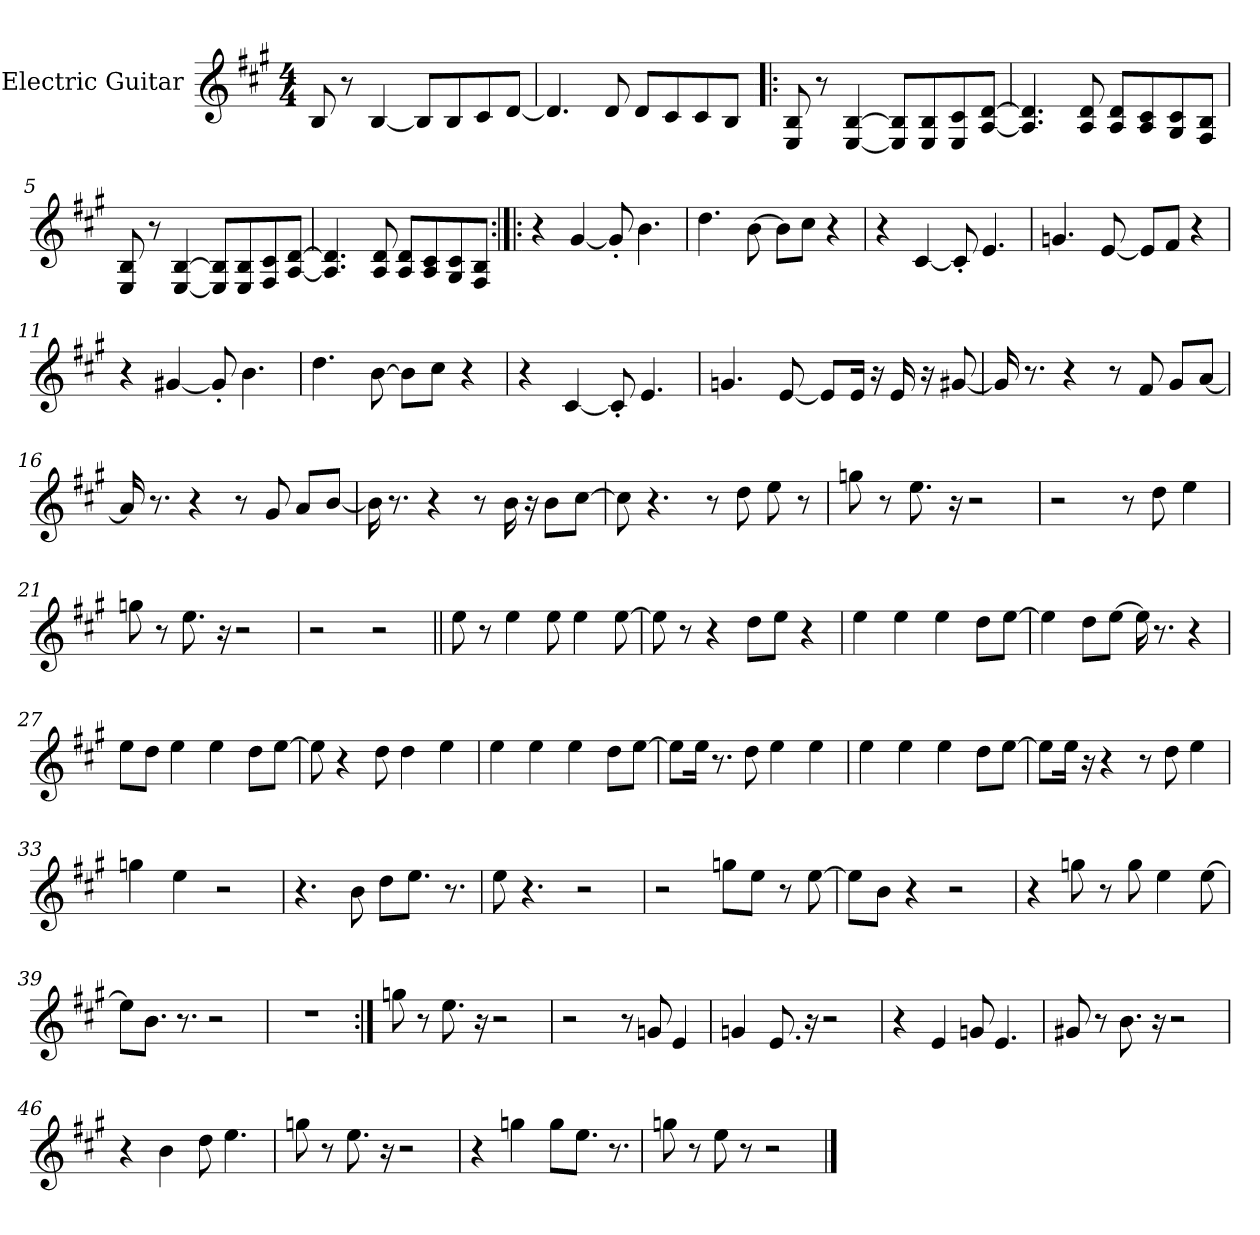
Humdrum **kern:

**kern
*part1
*staff1
*I"Electric Guitar
*I'E. Gtr.
!!LO:PB:g=z
*clefG2
*ITrd7c12
*k[f#c#g#]
*A:
*M4/4
*MM137
=1
8BBi/
8r
[<4BBi/
8BBi/L]
8BBi/
8C#i/
[<8Di/J
=2
4.Di/]
8Di/
8Di/L
8C#i/
8C#i/
8BBi/J
=3!|:
8EEi/ 8BBi
8r
[<4EEi/ [>4BBi
8EEi/] 8BBi]L
8EEi/ 8BBi
8EEi/ 8C#i
[<8AAi/ [>8DiJ
!!LO:LB:g=z
=4
4.AAi/] 4.Di]
8AAi/ 8Di
8AAi/ 8DiL
8AAi/ 8C#i
8GG#i/ 8C#i
8FF#i/ 8BBiJ
=5
8EEi/ 8BBi
8r
[<4EEi/ [>4BBi
8EEi/] 8BBi]L
8EEi/ 8BBi
8FF#i/ 8C#i
[<8AAi/ [>8DiJ
=6
4.AAi/] 4.Di]
8AAi/ 8Di
8AAi/ 8DiL
8AAi/ 8C#i
8GG#i/ 8C#i
8FF#i/ 8BBiJ
!!LO:LB:g=z
=7:|!|:
4r
[<4G#i/
8G#'i/]
4.Bi\
=8
4.di\
[>8Bi\
8Bi\L]
8c#i\J
4r
=9
4r
[<4C#i/
8C#'i/]
4.Ei/
=10
4.Gni/
[<8Ei/
8Ei/L]
8F#i/J
4r
=11
4r
[<4G#Xi/
8G#'i/]
4.Bi\
!!LO:LB:g=z
=12
4.di\
[>8Bi\
8Bi\L]
8c#i\J
4r
=13
4r
[<4C#i/
8C#'i/]
4.Ei/
=14
4.Gni/
[<8Ei/
8Ei/L]
16Ei/Jk
16r
16Ei/
16r
[<8G#Xi/
=15
16G#i/]
8.r
4r
8r
8F#i/
8G#i/L
[<8Ai/J
!!LO:LB:g=z
=16
16Ai/]
8.r
4r
8r
8G#i/
8Ai/L
[<8Bi/J
=17
16Bi\]
8.r
4r
8r
16Bi\
16r
8Bi\L
[>8c#i\J
=18
8c#i\]
4.r
8r
8di\
8ei\
8r
!!LO:LB:g=z
=19
8gni\
8r
8.ei\
16r
2r
=20
2r
8r
8di\
4ei\
=21
8gni\
8r
8.ei\
16r
2r
=22
2r
2r
!!LO:LB:g=z
=23||
8ei\
8r
4ei\
8ei\
4ei\
[>8ei\
=24
8ei\]
8r
4r
8di\L
8ei\J
4r
=25
4ei\
4ei\
4ei\
8di\L
[>8ei\J
=26
4ei\]
8di\L
[>8ei\J
16ei\]
8.r
4r
!!LO:LB:g=z
=27
8ei\L
8di\J
4ei\
4ei\
8di\L
[>8ei\J
=28
8ei\]
4r
8di\
4di\
4ei\
=29
4ei\
4ei\
4ei\
8di\L
[>8ei\J
=30
8ei\L]
16ei\Jk
8.r
8di\
4ei\
4ei\
!!LO:LB:g=z
=31
4ei\
4ei\
4ei\
8di\L
[>8ei\J
=32
8ei\L]
16ei\Jk
16r
4r
8r
8di\
4ei\
=33
4gni\
4ei\
2r
=34
4.r
8Bi\
8di\L
8.ei\J
8.r
!!LO:LB:g=z
=35
8ei\
4.r
2r
=36
2r
8gni\L
8ei\J
8r
[>8ei\
=37
8ei\L]
8Bi\J
4r
2r
!!LO:LB:g=z
=38
4r
8gni\
8r
8gi\
4ei\
[>8ei\
=39
8ei\L]
8.Bi\J
8.r
2r
=40
1r
!!LO:PB:g=z
=41:|!
8gni\
8r
8.ei\
16r
2r
=42
2r
8r
8Gni/
4Ei/
=43
4Gni/
8.Ei/
16r
2r
=44
4r
4Ei/
8Gni/
4.Ei/
!!LO:LB:g=z
=45
8G#Xi/
8r
8.Bi\
16r
2r
=46
4r
4Bi\
8di\
4.ei\
!!LO:LB:g=z
=47
8gni\
8r
8.ei\
16r
2r
=48
4r
4gni\
8gi\L
8.ei\J
8.r
=49
8gni\
8r
8ei\
8r
2r
==
*-
